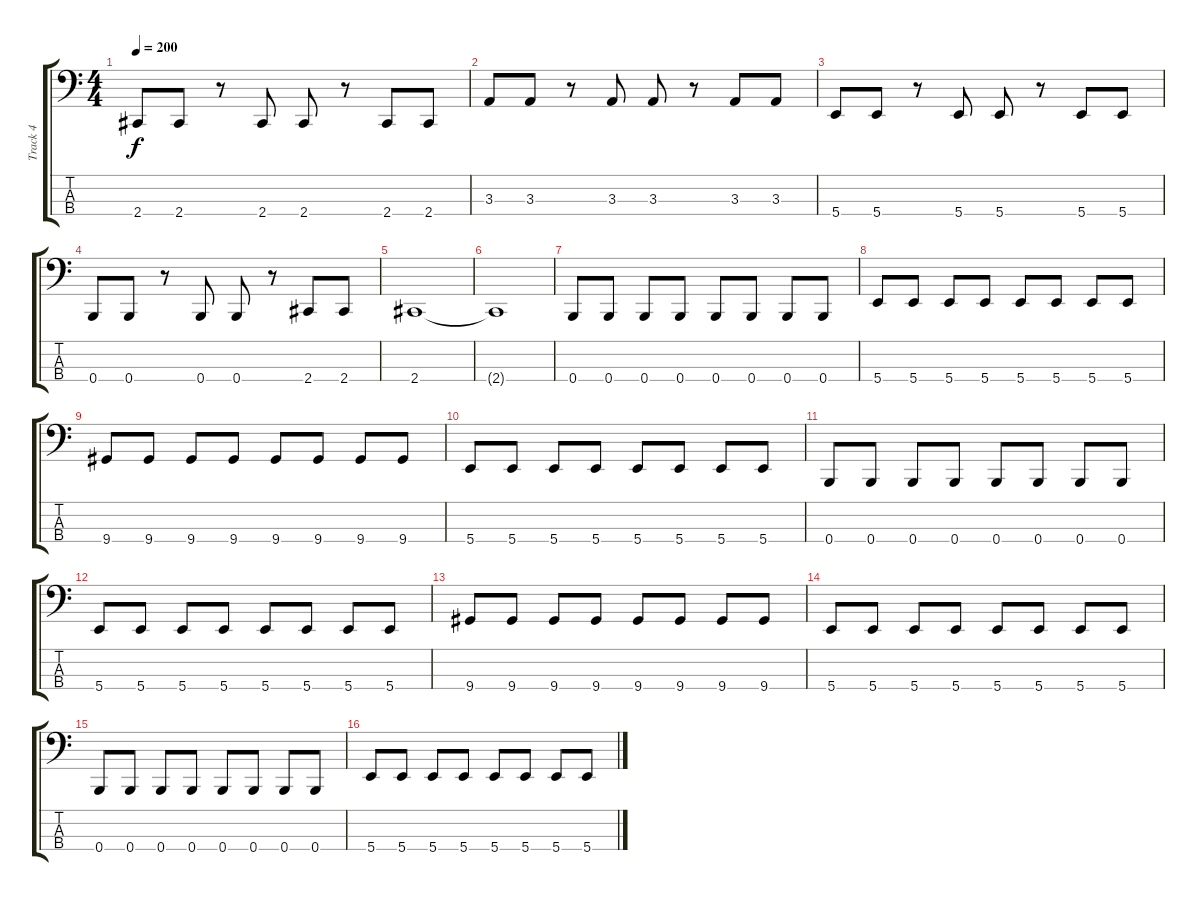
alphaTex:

\track ("Track 4" "Track 4") {instrument electricbasspick}
\staff {score tabs}
\tuning (E2 B1 Gb1 B0) {hide}
\ts (4 4)
\tempo 200
\clef f4
\ks c
2.4.8{dy f} 2.4.8 r.8 2.4.8 2.4.8 r.8 2.4.8 2.4.8 |
3.3.8 3.3.8 r.8 3.3.8 3.3.8 r.8 3.3.8 3.3.8 |
5.4.8 5.4.8 r.8 5.4.8 5.4.8 r.8 5.4.8 5.4.8 |
0.4.8 0.4.8 r.8 0.4.8 0.4.8 r.8 2.4.8 2.4.8 |
2.4.1 |
2.4{t}.1 |
0.4.8 0.4.8 0.4.8 0.4.8 0.4.8 0.4.8 0.4.8 0.4.8 |
5.4.8 5.4.8 5.4.8 5.4.8 5.4.8 5.4.8 5.4.8 5.4.8 |
9.4.8 9.4.8 9.4.8 9.4.8 9.4.8 9.4.8 9.4.8 9.4.8 |
5.4.8 5.4.8 5.4.8 5.4.8 5.4.8 5.4.8 5.4.8 5.4.8 |
0.4.8 0.4.8 0.4.8 0.4.8 0.4.8 0.4.8 0.4.8 0.4.8 |
5.4.8 5.4.8 5.4.8 5.4.8 5.4.8 5.4.8 5.4.8 5.4.8 |
9.4.8 9.4.8 9.4.8 9.4.8 9.4.8 9.4.8 9.4.8 9.4.8 |
5.4.8 5.4.8 5.4.8 5.4.8 5.4.8 5.4.8 5.4.8 5.4.8 |
0.4.8 0.4.8 0.4.8 0.4.8 0.4.8 0.4.8 0.4.8 0.4.8 |
5.4.8 5.4.8 5.4.8 5.4.8 5.4.8 5.4.8 5.4.8 5.4.8
